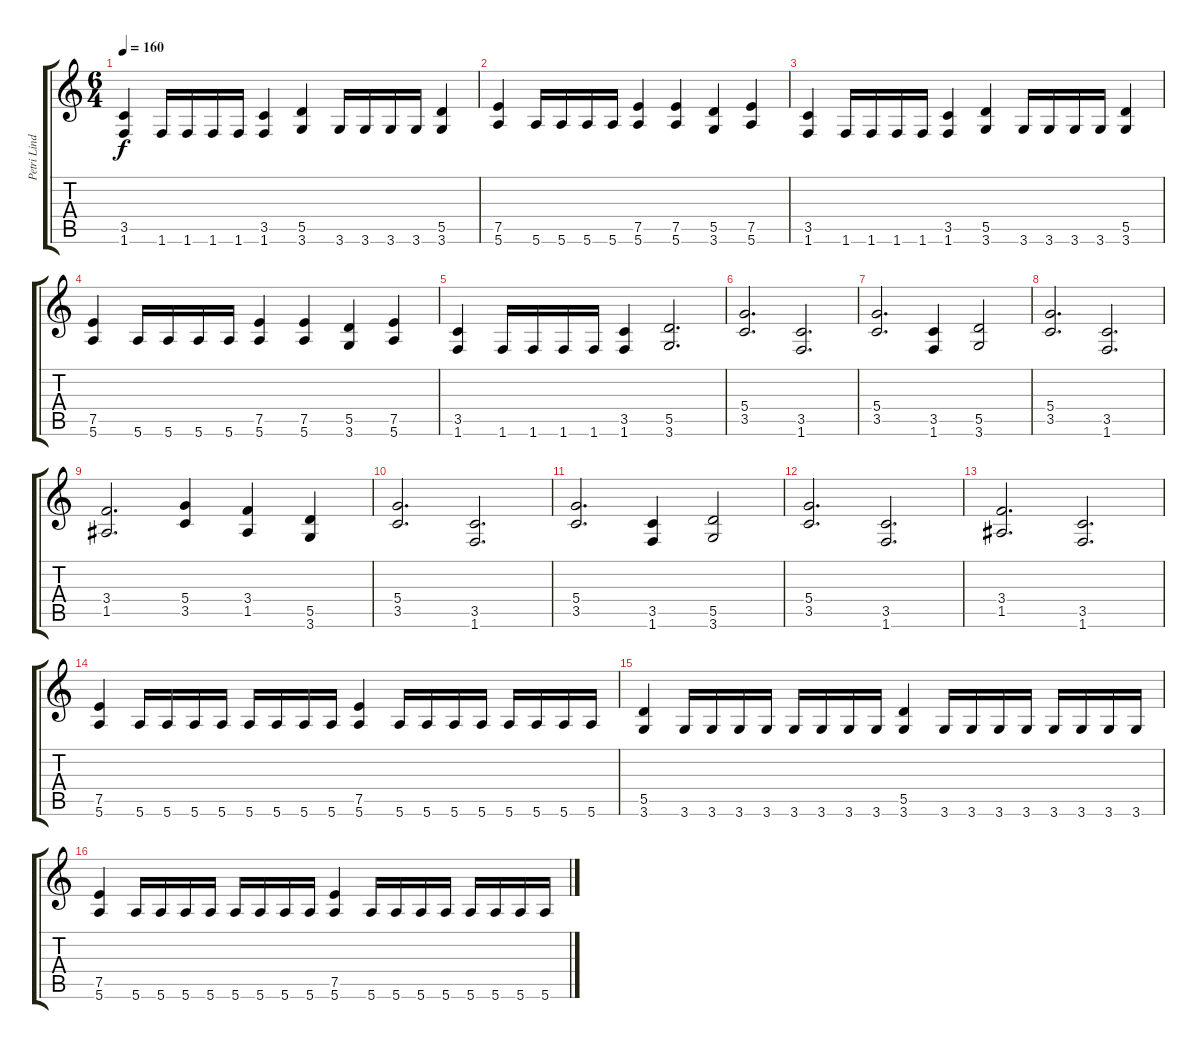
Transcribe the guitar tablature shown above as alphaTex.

\track ("Petri Lindroos" "Petri Lind") {instrument distortionguitar}
\staff {score tabs}
\tuning (E4 B3 G3 D3 A2 E2) {hide}
\ts (6 4)
\tempo 160
\clef g2
\ks c
(3.5 1.6).4{dy f} 1.6.16 1.6.16 1.6.16 1.6.16 (3.5 1.6).4 (5.5 3.6).4 3.6.16 3.6.16 3.6.16 3.6.16 (5.5 3.6).4 |
(7.5 5.6).4 5.6.16 5.6.16 5.6.16 5.6.16 (7.5 5.6).4 (7.5 5.6).4 (5.5 3.6).4 (7.5 5.6).4 |
(3.5 1.6).4 1.6.16 1.6.16 1.6.16 1.6.16 (3.5 1.6).4 (5.5 3.6).4 3.6.16 3.6.16 3.6.16 3.6.16 (5.5 3.6).4 |
(7.5 5.6).4 5.6.16 5.6.16 5.6.16 5.6.16 (7.5 5.6).4 (7.5 5.6).4 (5.5 3.6).4 (7.5 5.6).4 |
(3.5 1.6).4 1.6.16 1.6.16 1.6.16 1.6.16 (3.5 1.6).4 (5.5 3.6).2{d} |
(5.4 3.5).2{d} (3.5 1.6).2{d} |
(5.4 3.5).2{d} (3.5 1.6).4 (5.5 3.6).2 |
(5.4 3.5).2{d} (3.5 1.6).2{d} |
(3.4 1.5).2{d} (5.4 3.5).4 (3.4 1.5).4 (5.5 3.6).4 |
(5.4 3.5).2{d} (3.5 1.6).2{d} |
(5.4 3.5).2{d} (3.5 1.6).4 (5.5 3.6).2 |
(5.4 3.5).2{d} (3.5 1.6).2{d} |
(3.4 1.5).2{d} (3.5 1.6).2{d} |
(7.5 5.6).4 5.6.16 5.6.16 5.6.16 5.6.16 5.6.16 5.6.16 5.6.16 5.6.16 (7.5 5.6).4 5.6.16 5.6.16 5.6.16 5.6.16 5.6.16 5.6.16 5.6.16 5.6.16 |
(5.5 3.6).4 3.6.16 3.6.16 3.6.16 3.6.16 3.6.16 3.6.16 3.6.16 3.6.16 (5.5 3.6).4 3.6.16 3.6.16 3.6.16 3.6.16 3.6.16 3.6.16 3.6.16 3.6.16 |
(7.5 5.6).4 5.6.16 5.6.16 5.6.16 5.6.16 5.6.16 5.6.16 5.6.16 5.6.16 (7.5 5.6).4 5.6.16 5.6.16 5.6.16 5.6.16 5.6.16 5.6.16 5.6.16 5.6.16
